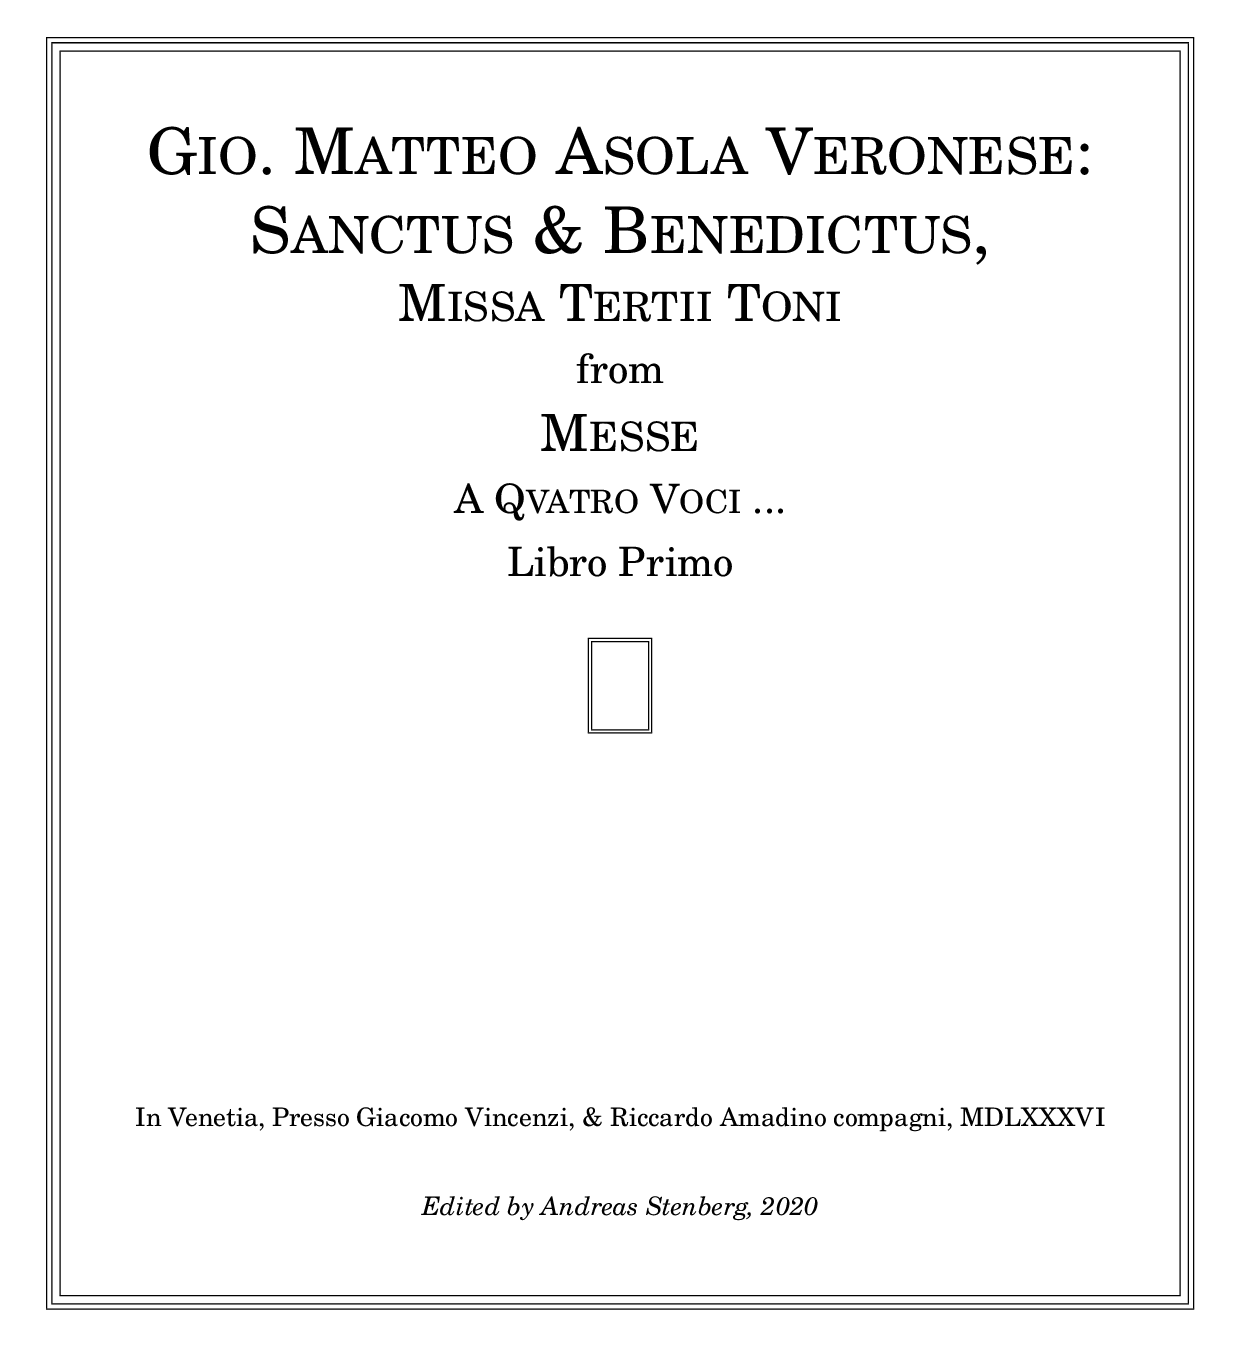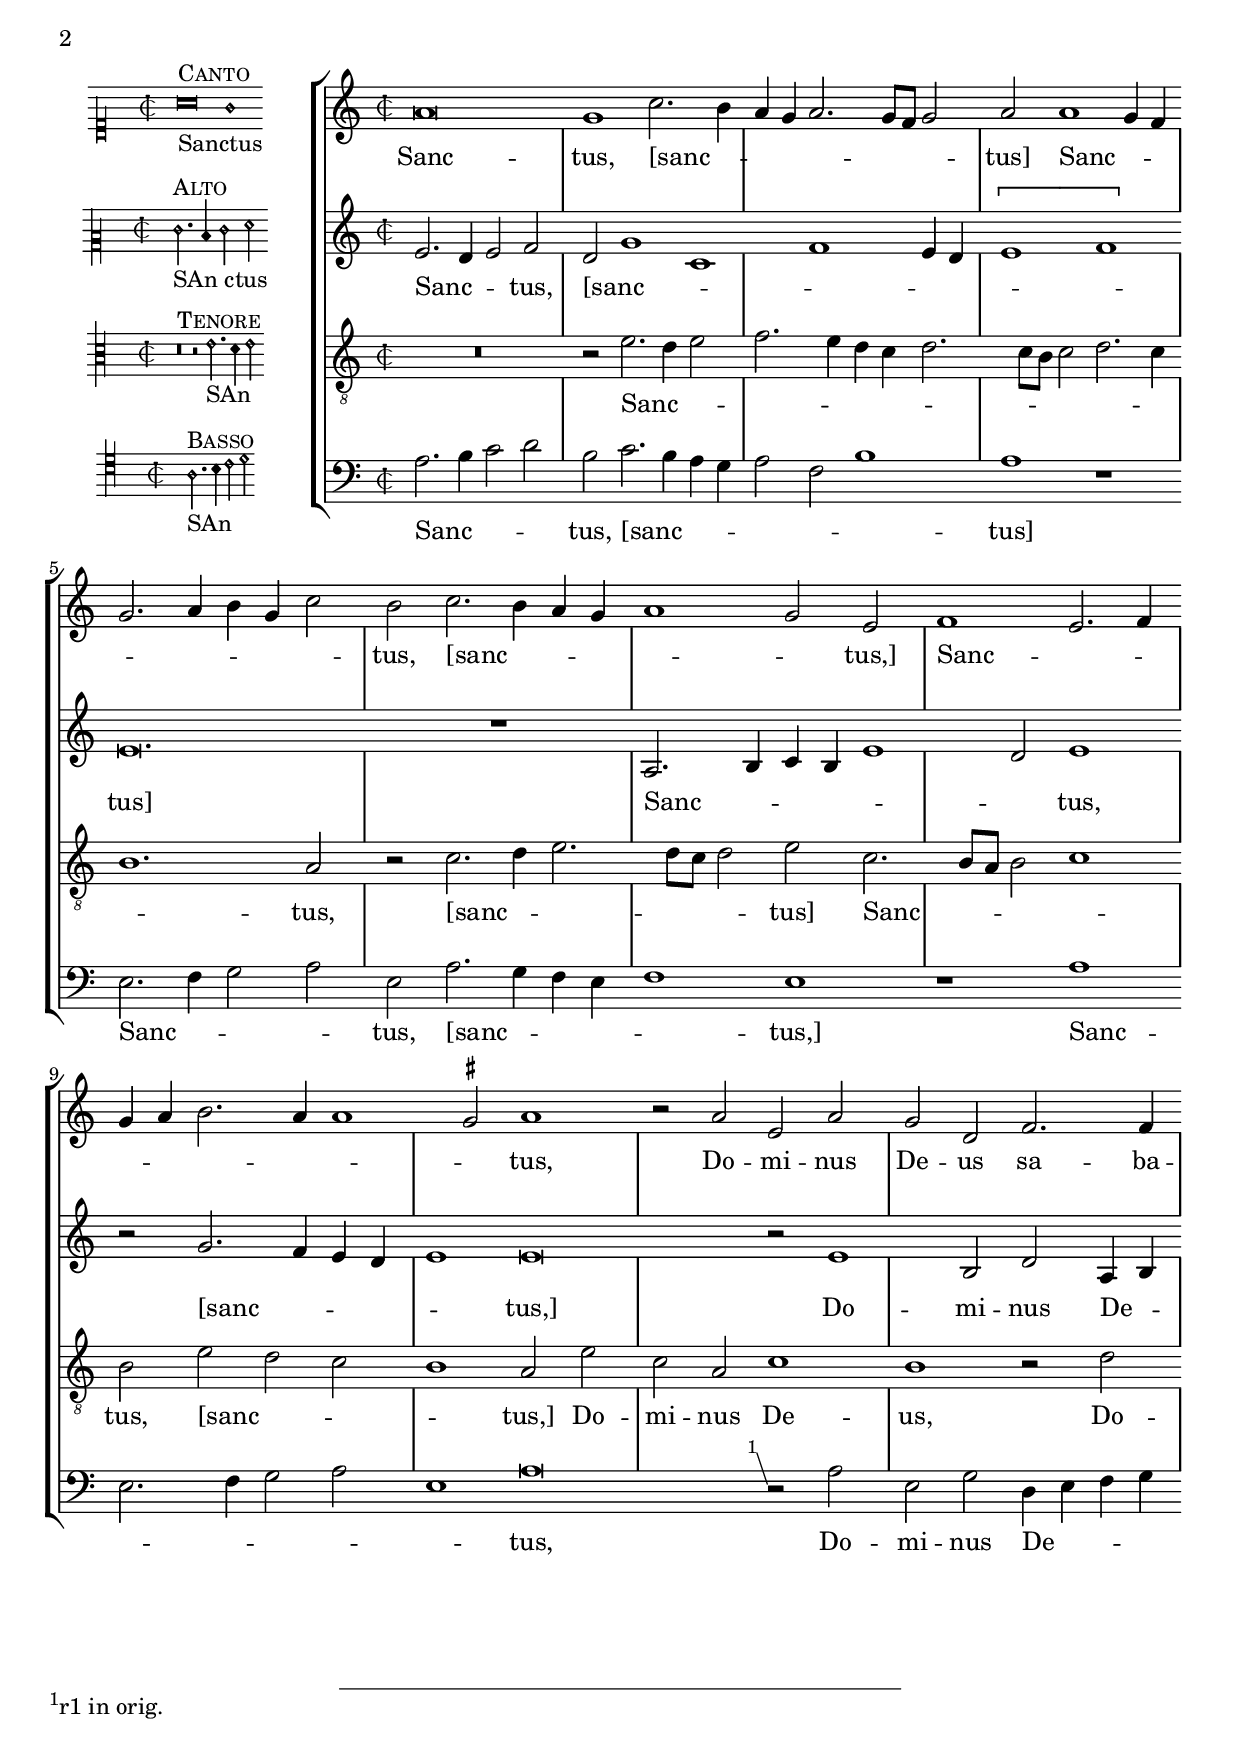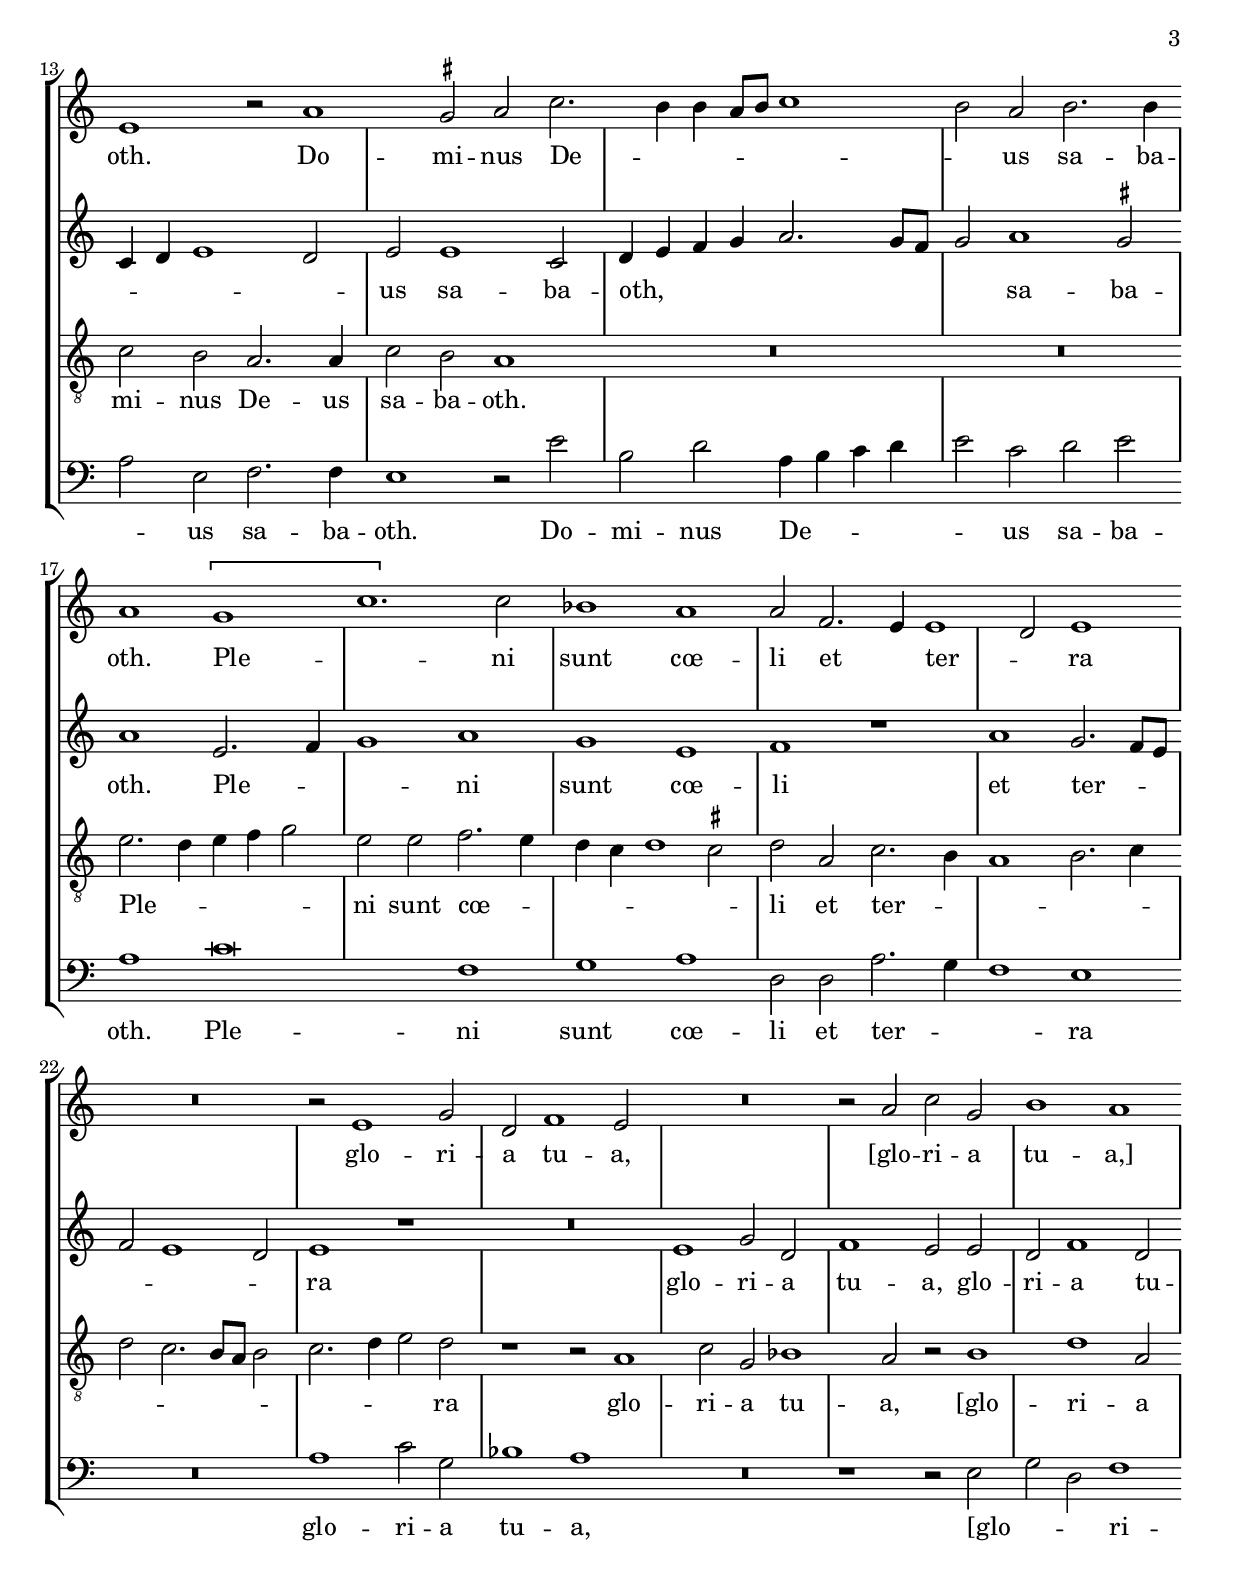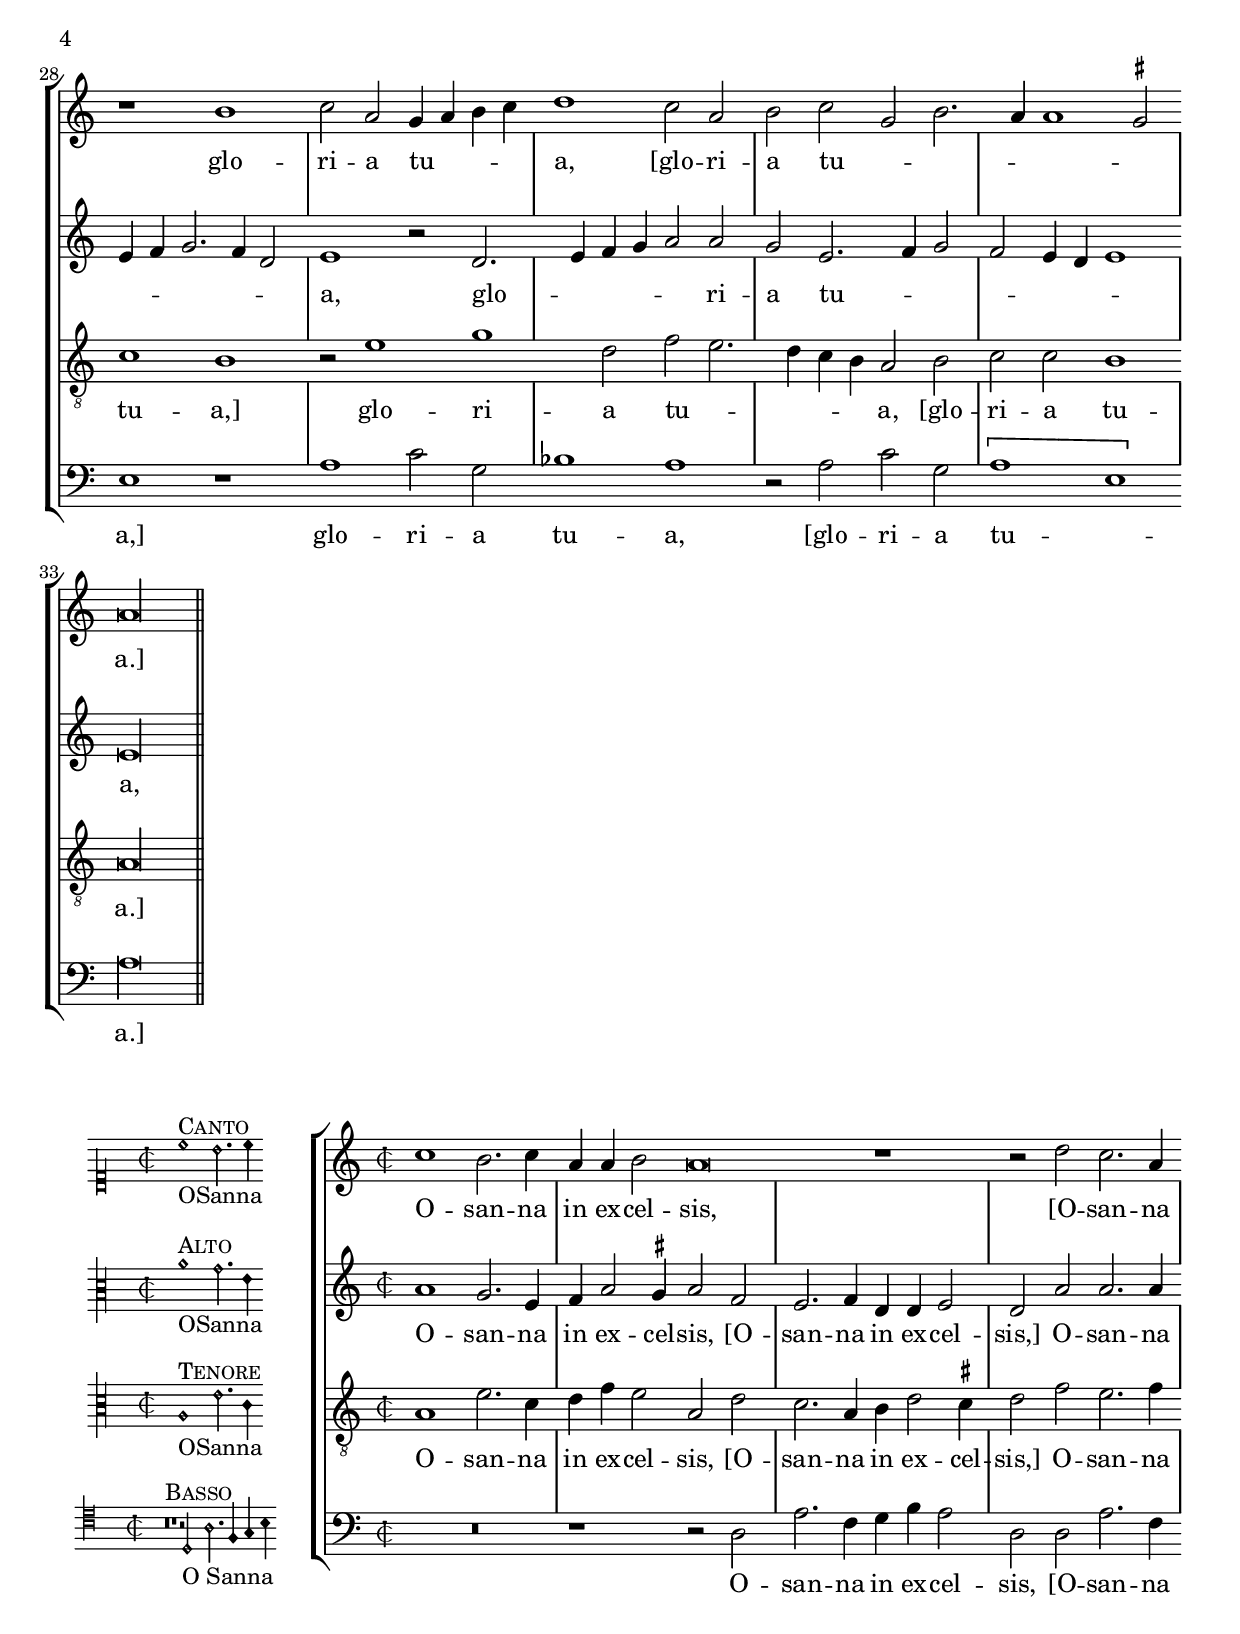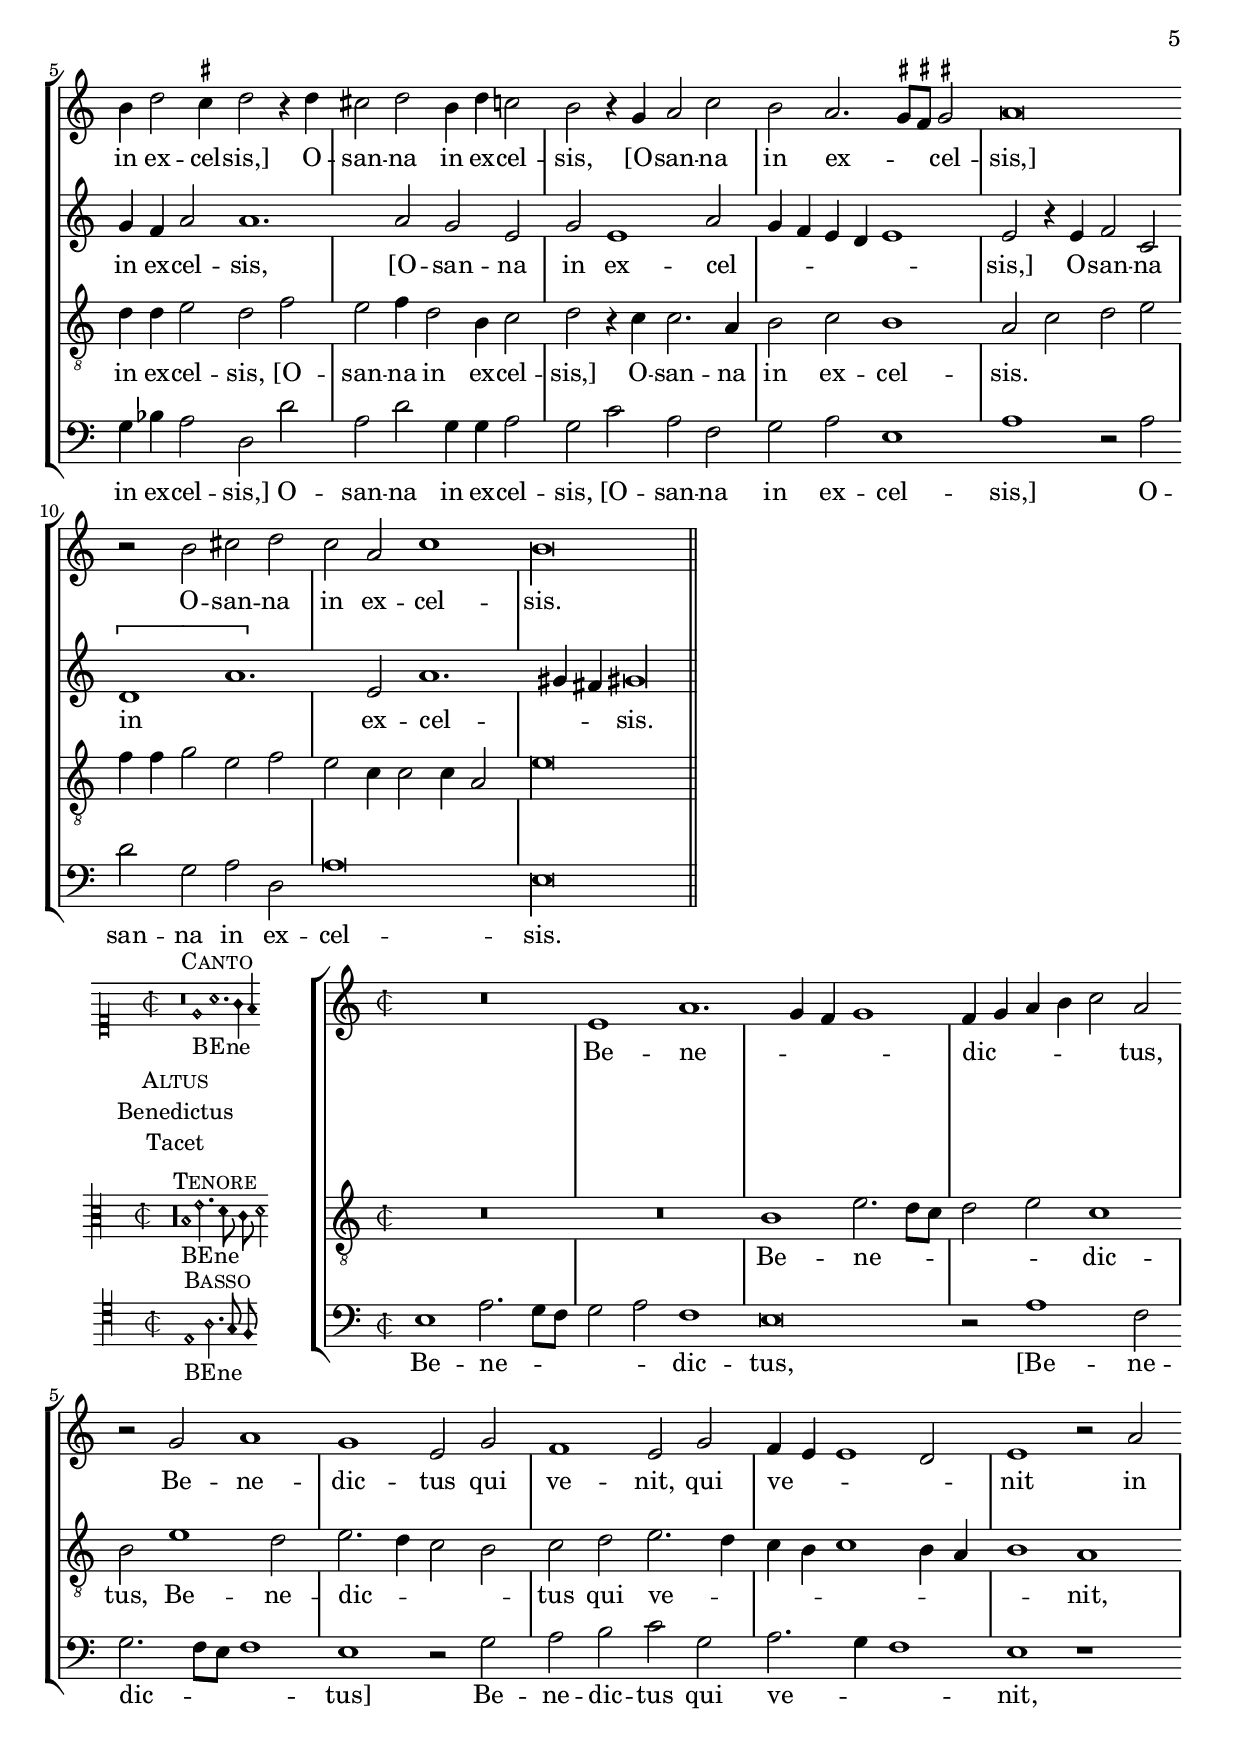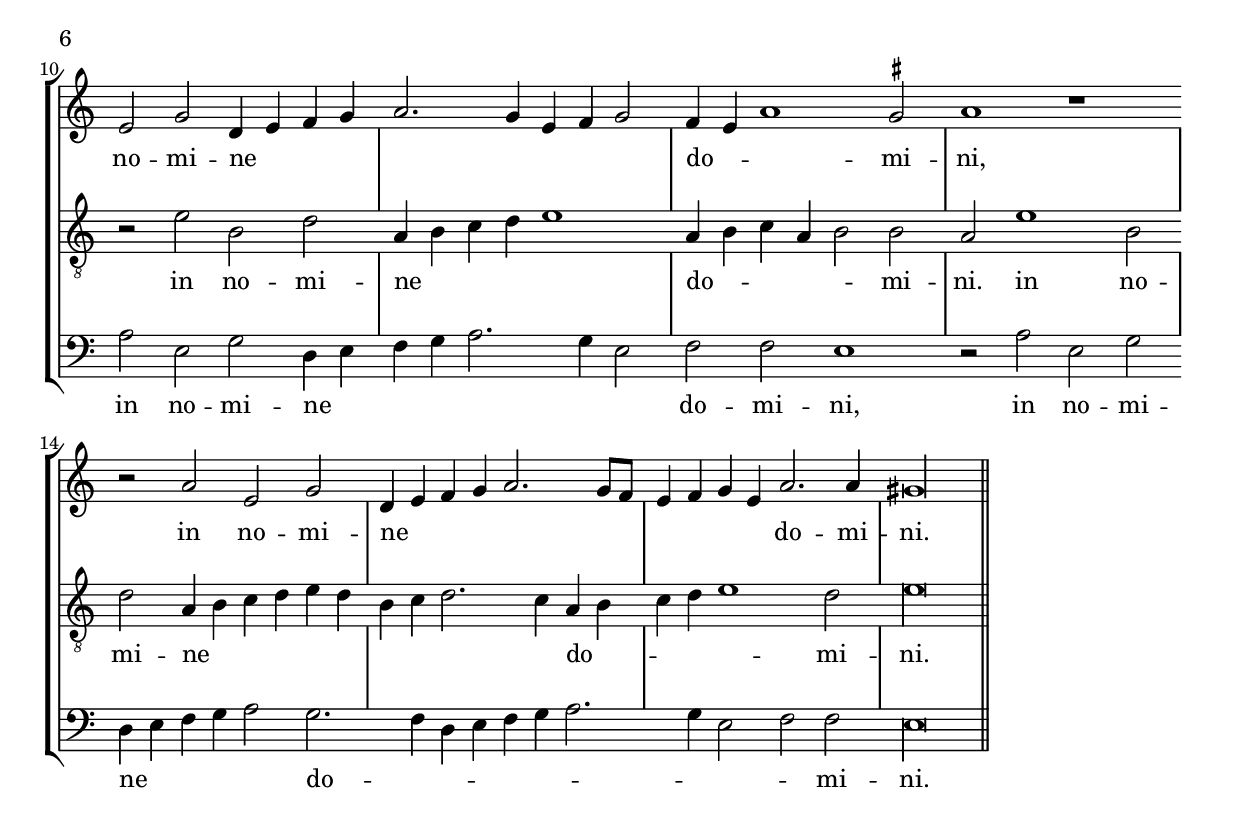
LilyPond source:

\version "2.20.0"
\include "deutsch.ly"
\paper {

  two-sided =##f

%  outher-margin = 3.8 \cm

  print-page-number = ##t

  print-first-page-number = ##f

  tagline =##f


  page-breaking = #ly:minimal-breaking


  ragged-bottom = ##t


  ragged-last-bottom = ##t


  print-all-headers = ##t

%{

  oddHeaderMarkup = \markup {



    \column {


      \fill-line { \hspace #'0.1


                   \fontsize #8



                   \fromproperty #'page:page-number-string



      }


      \hspace #'0.5


      \fill-line { \hspace #'0.1 \fontsize #-3 "Dominico Massenzio; Magnificat from Davidica Psalmodia Vespertina, Roma 1643" \hspace #'0.1 }


      \fill-line { \hspace #'0.1 \fontsize #-4 "Edited by Andreas Stenberg 2020" \hspace #'0.1 }


      \hspace #'0.5



    }


  }



  evenHeaderMarkup  = \markup {


    \column {


      \fill-line {


        \fontsize #8



        \fromproperty #'page:page-number-string



        \hspace #'0.1


      }


      \hspace #'0.5


      \fill-line { \hspace #'0.1 \fontsize #-3 "Dominico Massenzio; Magnificat from Davidica Psalmodia Vespertina, Roma 1643" \hspace #'0.1 }


      \fill-line { \hspace #'0.1 \fontsize #-4 "Edited by Andreas Stenberg 2020" \hspace #'0.1 }


      \hspace #'0.5



    }


  }

%}

  tocActMarkup = \markup \large \column {


    \hspace #0.5


    \fill-line { \null \italic \fromproperty #'toc:text \null }


    \hspace #0.5


  }


}


tocAct =


#(define-music-function (text) (markup?)


   (add-toc-item! 'tocActMarkup text))


\markup {\column {

  \combine \null \vspace #'1



  \fill-line { \box \pad-markup #0.2 \box \pad-markup #0.5 \box \pad-markup #7


               \center-column {

                 \fontsize #'9 \smallCaps "Gio. Matteo Asola Veronese:"
                 \combine \null \vspace #0.5

                 \fontsize #'9 \smallCaps "Sanctus & Benedictus,"

                 \combine \null \vspace #0.5

                 \fontsize #'7 \smallCaps "Missa Tertii Toni"

                 \combine \null \vspace #0.5


                 \fontsize #'5 "from"

                 \combine \null \vspace #0.5


                 \fontsize #'7 \smallCaps "Messe"

                 \combine \null \vspace #0.5


                 \fontsize #'5 \smallCaps "A Qvatro Voci ..."

                 \combine \null \vspace #0.5


                 \fontsize #'5 "Libro Primo"

                 \combine \null \vspace #0.5


                 %{


       \fontsize #'3 "A TRE E A QVATRO"

       \combine \null \vspace #1.0


       \fontsize #'3 "VOCI"


                 %}

                 \combine \null \vspace #1.0


                 \box \box \pad-markup #2.5

%% An EPS-file located in the same directory as this source-file should be included
%                 \epsfile #X #44 #"Canto-frontpage-of-print-cutout.eps"

                 \combine \null \vspace #1.0


                 \vspace #12


                 \fontsize #'1 "In Venetia, Presso Giacomo Vincenzi, & Riccardo Amadino compagni, MDLXXXVI"

                 \combine \null \vspace #1.7


                 \fontsize #'1 \italic "Edited by Andreas Stenberg, 2020"



               }



  }


  \combine \null \vspace #0.5



         }


}


%% ad Includes to music files here ( Files should contain tocItem references

\pageBreak

ficta = \once \set suggestAccidentals =##t

global = {
  \override Staff.TimeSignature.style = #'mensural
  \key c \major
}
%% PDF pag. 19.
sopMusic = \relative c' {

  \set Score.tempoHideNote = ##t
  \tempo 2 = 106
  \time 2/2
  \set Timing.measureLength = #(ly:make-moment 4/2)
  \override Staff.BarLine.transparent = ##t
  a'\breve
  g1 c2.( h4
  a4 g4 a2. g8 f8 g2)
  a2 a1( g4 f4
  g2. a4 h4 g4 c2)
  h2 c2.( h4 a4 g4		%% end of first line (last o first page).
  a1 g2) e2
  f1( e2. f4
  g4 a4 h2. a4 a1
       \ficta gis2) a1
  r2 a2 e2 a2
  g2 d2 f2. f4
  e1 r2 a1
     \ficta gis2 a2 c2.(
     h4 			%% end of second line (first on second page).
     h4 a8 h8 c1
  h2) a2 h2. h4
  a1 \[g1(
  c1.)\] c2
  b1 a1
  a2 f2.( e4) e1(
     d2) e1
  R\breve
  r2 e1 g2
  d2 f1 e2
  R\breve			%% end of third line.
  r2 a2 c2 g2
  h1 a1
  r1 h1
  c2 a2 g4( a4 h4 c4)
  d1 c2 a2
  h2 c2( g2 h2.
     a4 a1 \ficta gis2)
  \cadenzaOn
  a\longa*1/2
  \revert Staff.BarLine.transparent
  \bar "||"
  \cadenzaOff
}
sopWords = \lyricmode {
Sanc -- tus, [sanc -- tus]
Sanc -- tus, [sanc -- tus,] Sanc -- tus,
Do -- mi -- nus De -- us sa -- ba -- oth.
Do -- mi -- nus De -- us sa -- ba -- oth.
Ple -- ni sunt cœ -- li et ter -- ra glo -- ri -- a tu -- a,
[glo -- ri -- a tu -- a,] glo -- ri -- a tu -- a,
[glo -- ri -- a tu -- a.]
}
%% PDF p.52.
altoMusic = \relative c' {
  \override Staff.BarLine.transparent = ##t
  e2.( d4 e2) f2
  d2( g1 c,1
     f1 e4 d4
  \[e1 f1)\]
  e\breve. r1
  a,2.( h4 c4 h4 e1
      d2) e1
  r2 g2.( f4 e4 d4			%% end of first line in orig.
  e1) e\breve
     r2 e1
     h2 d2 a4( h4
  c4 d4 e1 d2)
  e2 e1 c2
  d4( e4 f4 g4 a2. g8 f8
  g2) a1 \ficta gis2
  a1					%% end of second line.
  e2.( f4 g1)
  a1 g1
  e1 f1
  r1 a1
  g2.( f8 e8 f2 e1
        d2)
  e1 r1
  R\breve
  e1 g2 d2
  f1 e2 e2
  d2 f1 d2(				%% end of third line.
  e4 f4 g2. f4 d2)
  e1 r2 d2.(
    e4 f4 g4 a2) a2
  g2 e2.( f4 g2
  f2 e4 d4 e1)
  e\longa*1/2
  \revert Staff.BarLine.transparent
}
altoWords = \lyricmode {
Sanc -- tus, [sanc -- tus]
Sanc -- tus, [sanc -- tus,]
Do -- mi -- nus De -- us sa -- ba -- oth,
sa -- ba -- oth.
Ple -- ni sunt cœ -- li et ter -- ra glo -- ri -- a tu -- a,
glo -- ri -- a tu -- a, glo -- ri -- a tu -- a,
[glo -- ri -- a tu -- a.]
}
%% PDF p.90
tenorMusic = \relative c {
  \clef "G_8"
  \override Staff.BarLine.transparent = ##t
  R\breve
  r2 e'2.( d4 e2
  f2. e4 d4 c4 d2.
      c8 h8 c2 d2. c4
  h1.) a2
  r2 c2.( d4 e2.
     d8 c8 d2) e2			%% end of first line last on first page.
  c2.(
     h8 a8 h2 c1)
  h2 e2( d2 c2
  h1) a2 e'2
  c2 a2 c1
  h1 r2 d2
  c2 h2 a2. a4
  c2 h2 a1
  R\breve*2
  e'2.( d4				%% end of second line (first on second page).
  e4 f4 g2)
  e2 e2 f2.( e4
  d4 c4 d1 \ficta cis2)
  d2 a2 c2.( h4
  a1 h2. c4
  d2 c2. h8 a8 h2
  c2. d4 e2) d2				%% end of third line
  r1 r2 a1
     c2 g2 b1
     a2 r2 h1
     d1 a2
  c1 h1
  r2 e1 g1
     d2 f2( e2.
     d4 c4 h4) a2 h2
  c2 c2 h1
  a\longa*1/2
  \revert Staff.BarLine.transparent
}
tenorWords = \lyricmode {
Sanc -- tus, [sanc -- tus]
Sanc -- tus, [sanc -- tus,] %Sanc -- tus, [sanc -- tus,]
Do -- mi -- nus De -- us,
Do -- mi -- nus De -- us sa -- ba -- oth.
Ple -- ni sunt cœ -- li et ter -- ra glo -- ri -- a tu -- a,
[glo -- ri -- a tu -- a,] glo -- ri -- a tu -- a,
[glo -- ri -- a tu -- a.]
}
bassMusic = \relative c {
  \override Staff.BarLine.transparent = ##t
  a'2.( h4 c2 d2)
  h2 c2.( h4 a4 g4
  a2 f2 h1)
  a1 r1
  e2.( f4 g2 a2)
  e2 a2.( g4 f4 e4
  f1) e1
  r1 a1(
  e2. f4 g2 a2
  e1) a\breve
    \footnote #'(-1 . 3) "r1 in orig." r2 a2
  e2 g2 d4( e4 f4 g4
  a2) e2 f2. f4
  e1 r2 e'2
  h2 d2 a4( h4 c4 d4			%% end of second line (first on second page).
  e2) c2 d2 e2
  a,1 c\breve
      f,1
  g1 a1
  d,2 d2 a'2.( g4
  f1) e1
  R\breve
  a1 c2 g2
  b1 a1
  R\breve
  r1 r2 e2(				%% end of third line
  g2 d2) f1
  e1 r1
  a1 c2 g2
  b1 a1
  r2 a2 c2 g2
  \[a1( e1)\]
  a\longa*1/2
  \revert Staff.BarLine.transparent
}
bassWords = \lyricmode {
Sanc -- tus, [sanc -- tus]
Sanc -- tus, [sanc -- tus,] Sanc -- tus,
Do -- mi -- nus De -- us sa -- ba -- oth.
Do -- mi -- nus De -- us sa -- ba -- oth.
Ple -- ni sunt cœ -- li et ter -- ra glo -- ri -- a tu -- a,
[glo -- ri -- a,] glo -- ri -- a tu -- a,
[glo -- ri -- a tu -- a.]
}
incipitDiscantus = \markup {
  \score {
    {
      %      \set Staff.instrumentName = #"Tenor "
      \override NoteHead.style = #'neomensural
      \override Rest.style = #'neomensural
      \override Staff.TimeSignature.style = #'mensural
      \cadenzaOn
      \clef "petrucci-c1"
      \key c \major
      \time 2/2
      a'\breve^\markup { \smallCaps"Canto"}
      _"Sanctus"
      g'1
    }
    \layout {
      \context {
        \Voice
        \remove "Ligature_bracket_engraver"
        \consists "Mensural_ligature_engraver"
      }
      line-width = 4.5\cm
    }
  }
}


incipitAltus = \markup {
  \score {
    {
      %      \set Staff.instrumentName = #"Tenor "
      \override NoteHead.style = #'neomensural
      \override Rest.style = #'neomensural
      \override Staff.TimeSignature.style = #'mensural
      \cadenzaOn
      \clef "petrucci-c2"
      \key c \major
      \time 2/2
      e'2.^\markup \smallCaps"Alto"
      _"SAn ctus"
      d'4 e'2 f'2
    }
    \layout {
      \context {
        \Voice
        \remove "Ligature_bracket_engraver"
        \consists "Mensural_ligature_engraver"
      }
      line-width = 4.5\cm
    }
  }
}


incipitTenor = \markup {
  \score {
    {
      %      \set Staff.instrumentName = #"Tenor "
      \override NoteHead.style = #'neomensural
      \override Rest.style = #'neomensural
      \override Staff.TimeSignature.style = #'mensural
      \cadenzaOn
      \clef "petrucci-c3"
      \key c \major
      \time 2/2
      r\breve^\markup \smallCaps"Tenore"
      r2 e'2._"SAn"
      d'4 e'2
    }
    \layout {
      \context {
        \Voice
        \remove "Ligature_bracket_engraver"
        \consists "Mensural_ligature_engraver"
      }
      line-width = 5.0\cm
    }
  }
}
#(append! supported-clefs '(("mensural-f3" . ("clefs.mensural.f" 0 0))))

incipitBassus = \markup {
  \score {
    {
      %      \set Staff.instrumentName = #"Tenor "
      \override NoteHead.style = #'neomensural
      \override Rest.style = #'neomensural
      \override Staff.TimeSignature.style = #'mensural
      \cadenzaOn
      \clef "petrucci-c4"
      \key c \major
      \time 2/2
      a2.^\markup \smallCaps"Basso"
      _"SAn"
      h4 c'2 d'2
    }
    \layout {
      \context {
        \Voice
        \remove "Ligature_bracket_engraver"
        \consists "Mensural_ligature_engraver"
      }
      line-width = 4.5\cm
    }
  }
}


\score {
  <<
    \new StaffGroup \with {
      \override VerticalAxisGroup.staff-staff-spacing = #'((basic-distance . 12))
    } <<
      \new Staff = treble <<
        \set Staff.instrumentName = \incipitDiscantus
        \new Voice = "sopranos" {
          \set  Staff.midiInstrument ="choir aahs"
          %	\voiceOne
          << \global \sopMusic >>
        }
      >>
      \new Lyrics = sopranos { s1 }

      \new Staff = "medius" <<
        \set Staff.instrumentName = \incipitAltus

        \new Voice = "altos" {
          %	\voiceTwo
          \set  Staff.midiInstrument ="choir aahs"
          << \global \altoMusic >>
        }
      >>

      \new Lyrics = "altos" { s1 }
      \new Staff = tenors <<
        \set Staff.instrumentName = \incipitTenor

        \clef "treble"
        \new Voice = "tenors" {
          \set  Staff.midiInstrument ="choir aahs"
          %	\voiceOne
          << \global \tenorMusic >>
        }
      >>
      \new Lyrics = "tenors" { s1 }

      \new Staff ="basses" {
        \set Staff.instrumentName = \incipitBassus

        \new Voice = "basses" {
          \set  Staff.midiInstrument ="choir aahs"
          \clef "bass"
          %	\voiceTwo
          << \global \bassMusic >>
        }
      }
    >>
    \new Lyrics = basses { s1 }

    \context Lyrics = sopranos \lyricsto sopranos \sopWords
    \context Lyrics = altos \lyricsto altos \altoWords
    \context Lyrics = tenors \lyricsto tenors \tenorWords
    \context Lyrics = basses \lyricsto basses \bassWords
  >>
  \layout {
    \context {
      \Score
      % no bars in staves
      %      \override BarLine.transparent = ##t

    }
    % the next three instructions keep the lyrics between the bar lines
    \context {
      \Lyrics
      \consists "Bar_engraver"
      \override BarLine.transparent = ##t
    }
    \context {
      \StaffGroup
      \consists "Separating_line_group_engraver"
    }
    \context {
      \Voice
      % no slurs
      \override Slur.transparent = ##t
      % Comment in the below "\remove" command to allow line
      % breaking also at those barlines where a note overlaps
      % into the next bar.  The command is commented out in this
      % short example score, but especially for large scores, you
      % will typically yield better line breaking and thus improve
      % overall spacing if you comment in the following command.
      %\remove "Forbid_line_break_engraver"
    }
    indent = 4.5\cm
  }

}

%% Osanna in excelsis

globalII= {
  \override Staff.TimeSignature.style = #'mensural
  \key c \major
}

sopMusicII= \relative c'' {

  \set Score.tempoHideNote = ##t
  \tempo 2 = 106
  \time 2/2
  \set Timing.measureLength = #(ly:make-moment 4/2)
  \override Staff.BarLine.transparent = ##t
  c1 h2. c4
  a4 a4 h2 a\breve
  r1
  r2 d2 c2. a4
  h4 d2 \ficta cis4 d2 r4 d4
  cis2 d2 			%% end of first line in exelsis.
  h4 d4 c2
  h2 r4 g4 a2 c2
  h2 a2.( \ficta gis8 \ficta fis8) \ficta gis!2
  a\breve
  r2 h2 cis2 d2
  c2 a2 c1
  \cadenzaOn
  h\longa*1/2
  \revert Staff.BarLine.transparent
  \bar "||"
  \cadenzaOff
}
sopWordsII = \lyricmode {
  \repeat unfold 2 {
  O -- san -- na in ex -- cel -- sis,
  [O -- san -- na in ex -- cel -- sis,]
  }
  O -- san -- na in ex -- cel -- sis.
}
altoMusicII= \relative c' {
  \override Staff.BarLine.transparent = ##t
  a'1 g2. e4
  f4 a2 \ficta gis4 a2 f2
  e2. f4 d4 d4 e2
  d2 a'2 a2. a4
  g4 f4 a2				%% end of first line in orig.
  a1.
     a2 g2 e2
  g2 e1 a2(
  g4 f4 e4 d4 e1)
  e2 r4 e4 f2 c2
  \[d1( a'1.)\]
       e2 a1.( gis4 fis4)
  gis!\longa*1/4
  \revert Staff.BarLine.transparent
  \cadenzaOff
}
altoWordsII = \lyricmode {
  \repeat unfold 2 {
  O -- san -- na in ex -- cel -- sis,
  [O -- san -- na in ex -- cel -- sis,]
  }
  O -- san -- na in ex -- cel -- sis.
}
tenorMusicII= \relative c' {
  \clef "G_8"
  \override Staff.BarLine.transparent = ##t
  a1 e'2. c4
  d4 f4 e2 a,2 d2
  c2. a4 h4 d2 \ficta cis4
  d2 f2 e2. f4
  d4 d4 e2 d2 f2
  e2 f4 d2 h4 c2
  d2 r4 c4 c2. a4
  h2 c2 h1
  a2 c2 d2 e2
  f4 f4 g2 e2 f2
  e2 c4 c2 c4 a2
  e'\longa*1/2
  \revert Staff.BarLine.transparent
  \cadenzaOff
}
tenorWordsII = \lyricmode {
  \repeat unfold 2 {
  O -- san -- na in ex -- cel -- sis,
  [O -- san -- na in ex -- cel -- sis,]
  }
  O -- san -- na in ex -- cel -- sis.
}
bassMusicII= \relative c {
  \override Staff.BarLine.transparent = ##t
  R\breve
  r1 r2 d2
  a'2. f4 g4 h4 a2
  d,2 d2 a'2. f4
  g4 b4 a2 d,2 d'2
  a2 d2 			%% end of first line in  orig.
  g,4 g4 a2
  g2 c2 a2 f2
  g2 a2 e1
  a1 r2 a2
  d2 g,2 a2 d,2
  a'\breve
  e\longa*1/2
  \revert Staff.BarLine.transparent
}
bassWordsII = \lyricmode {
  \repeat unfold 2 {
  O -- san -- na in ex -- cel -- sis,
  [O -- san -- na in ex -- cel -- sis,]
  }
  O -- san -- na in ex -- cel -- sis.
}
incipitDiscantus = \markup {
  \score {
    {
      %      \set Staff.instrumentName = #"Tenor "
      \override NoteHead.style = #'neomensural
      \override Rest.style = #'neomensural
      \override Staff.TimeSignature.style = #'mensural
      \cadenzaOn
      \clef "petrucci-c1"
      \key c \major
      \time 2/2

      c''1 ^\markup { \smallCaps"Canto"} _"OSanna"
      h'2. c''4
    }
    \layout {
      \context {
        \Voice
        \remove "Ligature_bracket_engraver"
        \consists "Mensural_ligature_engraver"
      }
      line-width = 4.5\cm
    }
  }
}


incipitAltus = \markup {
  \score {
    {
      %      \set Staff.instrumentName = #"Tenor "
      \override NoteHead.style = #'neomensural
      \override Rest.style = #'neomensural
      \override Staff.TimeSignature.style = #'mensural
      \cadenzaOn
      \clef "petrucci-c3"
      \key c \major
      \time 2/2
      a'1^\markup \smallCaps"Alto"_"OSanna"
      g'2. e'4
    }
    \layout {
      \context {
        \Voice
        \remove "Ligature_bracket_engraver"
        \consists "Mensural_ligature_engraver"
      }
      line-width = 4.5\cm
    }
  }
}


incipitTenor = \markup {
  \score {
    {
      %      \set Staff.instrumentName = #"Tenor "
      \override NoteHead.style = #'neomensural
      \override Rest.style = #'neomensural
      \override Staff.TimeSignature.style = #'mensural
      \cadenzaOn
      \clef "petrucci-c3"
      \key c \major
      \time 2/2
      a1^\markup \smallCaps"Tenore" _"OSanna"
      e'2. c'4
    }
    \layout {
      \context {
        \Voice
        \remove "Ligature_bracket_engraver"
        \consists "Mensural_ligature_engraver"
      }
      line-width = 5.0\cm
    }
  }
}
#(append! supported-clefs '(("mensural-f3" . ("clefs.mensural.f" 0 0))))

incipitBassus = \markup {
  \score {
    {
      %      \set Staff.instrumentName = #"Tenor "
      \override NoteHead.style = #'neomensural
      \override Rest.style = #'neomensural
      \override Staff.TimeSignature.style = #'mensural
      \cadenzaOn
      \clef "mensural-c4"
      \key c \major
      \time 2/2
      r\breve^\markup \smallCaps"Basso"
      r1 r2 d2_"O Sanna"
      a2. f4 g4 h4
    }
    \layout {
      \context {
        \Voice
        \remove "Ligature_bracket_engraver"
        \consists "Mensural_ligature_engraver"
      }
      line-width = 4.5\cm
    }
  }
}


\score {
  <<
    \new StaffGroup \with {
      \override VerticalAxisGroup.staff-staff-spacing = #'((basic-distance . 12))
    } <<
      \new Staff = treble <<
        \set Staff.instrumentName = \incipitDiscantus
        \new Voice = "sopranos" {
          \set  Staff.midiInstrument ="choir aahs"
          %	\voiceOne
          << \globalII\sopMusicII>>
        }
      >>
      \new Lyrics = sopranos { s1 }

      \new Staff = "medius" <<
        \set Staff.instrumentName = \incipitAltus

        \new Voice = "altos" {
          %	\voiceTwo
          \set  Staff.midiInstrument ="choir aahs"
          << \globalII\altoMusicII>>
        }
      >>

      \new Lyrics = "altos" { s1 }
      \new Staff = tenors <<
        \set Staff.instrumentName = \incipitTenor

        \clef "treble"
        \new Voice = "tenors" {
          \set  Staff.midiInstrument ="choir aahs"
          %	\voiceOne
          << \globalII\tenorMusicII>>
        }
      >>
      \new Lyrics = "tenors" { s1 }

      \new Staff ="basses" {
        \set Staff.instrumentName = \incipitBassus

        \new Voice = "basses" {
          \set  Staff.midiInstrument ="choir aahs"
          \clef "bass"
          %	\voiceTwo
          << \globalII\bassMusicII>>
        }
      }
    >>
    \new Lyrics = basses { s1 }

    \context Lyrics = sopranos \lyricsto sopranos \sopWordsII
    \context Lyrics = altos \lyricsto altos \altoWordsII
    \context Lyrics = tenors \lyricsto tenors \tenorWordsII
    \context Lyrics = basses \lyricsto basses \bassWordsII
  >>
  \layout {
    \context {
      \Score
      % no bars in staves
      %      \override BarLine.transparent = ##t

    }
    % the next three instructions keep the lyrics between the bar lines
    \context {
      \Lyrics
      \consists "Bar_engraver"
      \override BarLine.transparent = ##t
    }
    \context {
      \StaffGroup
      \consists "Separating_line_group_engraver"
    }
    \context {
      \Voice
      % no slurs
      \override Slur.transparent = ##t
      % Comment in the below "\remove" command to allow line
      % breaking also at those barlines where a note overlaps
      % into the next bar.  The command is commented out in this
      % short example score, but especially for large scores, you
      % will typically yield better line breaking and thus improve
      % overall spacing if you comment in the following command.
      %\remove "Forbid_line_break_engraver"
    }
    indent = 4.5\cm
  }

}

%% Benedictus

globalIII = {
  \override Staff.TimeSignature.style = #'mensural
  \key c \major
}

sopMusicIII = \relative c'' {

  \set Score.tempoHideNote = ##t
  \tempo 2 = 106
  \time 2/2
  \set Timing.measureLength = #(ly:make-moment 4/2)
  \override Staff.BarLine.transparent = ##t
  R\breve
  e,1 a1.(
     g4 f4 g1)
  f4( g4 a4 h4 c2) a2
  r2 g2 a1
  g1 e2 g2
  f1 e2 g2
  f4( e4 e1 d2)
  e1 		%% end of firat line
  r2 a2
  e2 g2 d4( e4 f4 g4
  a2. g4 e4 f4 g2)
  f4( e4 a1) \ficta gis2
  a1 r1
  r2 a2
  e2 g2 d4( e4 f4 g4
  a2. g8 f8 	%% end of second line
  e4 f4 g4 e4) a2. a4
  \cadenzaOn
  gis\longa*1/2
  \revert Staff.BarLine.transparent
  \bar "||"
  \cadenzaOff
}
sopWordsIII = \lyricmode {
  Be -- ne -- dic -- tus,
  Be -- ne -- dic -- tus qui ve -- nit,
  qui ve -- nit in no -- mi -- ne do -- mi -- ni,
  in no -- mi -- ne do -- mi -- ni.
}
altoMusicIII = \relative c' {
  \override Staff.BarLine.transparent = ##t
  s\breve*17 %s1
  \revert Staff.BarLine.transparent
}
altoWordsIII = \lyricmode {
  Mon
}
tenorMusicIII = \relative c' {
  \clef "G_8"
  \override Staff.BarLine.transparent = ##t
  R\breve*2
  h1 e2.( d8 c8
  d2 e2) c1
  h2 e1 d2
  e2.( d4 c2 h2)
  c2 d2 e2.( d4
  c4 h4 c1 h4 a4		%% end of first line in orig.
  h1) a1
  r2 e'2 h2 d2
  a4( h4 c4 d4 e1)
  a,4( h4 c4 a4 h2) h2
  a2 e'1 h2
  d2 a4( h4 c4 d4		%% end of second line
  e4 d4 h4 c4 d2. c4)
  a4( h4 c4 d4 e1) d2
  e\longa*1/2
  \revert Staff.BarLine.transparent
}
tenorWordsIII = \lyricmode {
  Be -- ne -- dic -- tus,
  Be -- ne -- dic -- tus qui ve -- nit,
  in no -- mi -- ne do -- mi -- ni.
  in no -- mi -- ne do -- mi -- ni.
}
bassMusicIII = \relative c {
  \override Staff.BarLine.transparent = ##t
  e1 a2.( g8 f8
  g2 a2) f1
  e\breve
  r2 a1 f2
  g2.( f8 e8 f1)
  e1 r2 g2
  a2 h2 c2 g2
  a2.( g4		%% end of first line in orig.
  f1)
  e1 r1
  a2
  e2 g2 d4( e4 f4 g4
  a2. g4 e2) f2 f2
  e1 r2 a2
  e2 g2 d4( e4 f4 g4
  a2) g2.( f4		%% end of second line.
  d4 e4
  f4 g4 a2. g4 e2
  f2) f2
  e\longa*1/2
  \revert Staff.BarLine.transparent
}
bassWordsIII = \lyricmode {
  Be -- ne -- dic -- tus,
  [Be -- ne -- dic -- tus]
  Be -- ne -- dic -- tus qui ve -- nit,
  in no -- mi -- ne do -- mi -- ni,
  in no -- mi -- ne do -- mi -- ni.
}
incipitDiscantus = \markup {
  \score {
    {
      %      \set Staff.instrumentName = #"Tenor "
      \override NoteHead.style = #'neomensural
      \override Rest.style = #'neomensural
      \override Staff.TimeSignature.style = #'mensural
      \cadenzaOn
      \clef "petrucci-c1"
      \key c \major
      \time 2/2

      r\breve^\markup { \smallCaps"Canto"}
      e'1_"BEne"
      a'1. g'4 f'4
    }
    \layout {
      \context {
        \Voice
        \remove "Ligature_bracket_engraver"
        \consists "Mensural_ligature_engraver"
      }
      line-width = 4.5\cm
    }
  }
}


incipitAltus = \markup {
  \score {
    {
      %      \set Staff.instrumentName = #"Tenor "
      \override NoteHead.style = #'neomensural
      \override Rest.style = #'neomensural
      \override Staff.TimeSignature.style = #'mensural
      \cadenzaOn
      \clef "petrucci-c3"
      \key c \major
      \time 2/2
      r2^\markup \smallCaps"Alto"_"KYrie"
      a2 a2 h2 c'1
    }
    \layout {
      \context {
        \Voice
        \remove "Ligature_bracket_engraver"
        \consists "Mensural_ligature_engraver"
      }
      line-width = 4.5\cm
    }
  }
}


incipitTenor = \markup {
  \score {
    {
      %      \set Staff.instrumentName = #"Tenor "
      \override NoteHead.style = #'neomensural
      \override Rest.style = #'neomensural
      \override Staff.TimeSignature.style = #'mensural
      \cadenzaOn
      \clef "petrucci-c3"
      \key c \major
      \time 2/2
      r\longa ^\markup \smallCaps"Tenore"
      h1_"BEne"
      e'2. d'8 c'8 d'2
    }
    \layout {
      \context {
        \Voice
        \remove "Ligature_bracket_engraver"
        \consists "Mensural_ligature_engraver"
      }
      line-width = 5.0\cm
    }
  }
}
#(append! supported-clefs '(("mensural-f3" . ("clefs.mensural.f" 0 0))))

incipitBassus = \markup {
  \score {
    {
      %      \set Staff.instrumentName = #"Tenor "
      \override NoteHead.style = #'neomensural
      \override Rest.style = #'neomensural
      \override Staff.TimeSignature.style = #'mensural
      \cadenzaOn
      \clef "petrucci-c4"
      \key c \major
      \time 2/2
      e1^\markup \smallCaps"Basso"_"BEne"
      a2. g8 f8
    }
    \layout {
      \context {
        \Voice
        \remove "Ligature_bracket_engraver"
        \consists "Mensural_ligature_engraver"
      }
      line-width = 4.5\cm
    }
  }
}


\score {
  <<
    \new StaffGroup \with {
      \override VerticalAxisGroup.staff-staff-spacing = #'((basic-distance . 12))
    } <<
      \new Staff = treble <<
        \set Staff.instrumentName = \incipitDiscantus
        \new Voice = "sopranos" {
          \set  Staff.midiInstrument ="choir aahs"
          %	\voiceOne
          << \globalIII \sopMusicIII >>
        }
      >>
      \new Lyrics = sopranos { s1 }

      \new Staff = "medius" <<
        \set Staff.instrumentName = \markup {
          \center-column {
            \smallCaps "Altus"
            "Benedictus"
            "Tacet"
          }
        }

        \new Voice = "altos" {
          \stopStaff
          \hide Staff.Clef
          \hide Staff.TimeSignature
          %	\voiceTwo
          \set  Staff.midiInstrument ="choir aahs"
          << \globalIII \altoMusicIII >>
        }
      >>

      \new Lyrics = "altos" { s1 }
      \new Staff = tenors <<
        \set Staff.instrumentName = \incipitTenor

        \clef "treble"
        \new Voice = "tenors" {
          \set  Staff.midiInstrument ="choir aahs"
          %	\voiceOne
          << \globalIII \tenorMusicIII >>
        }
      >>
      \new Lyrics = "tenors" { s1 }

      \new Staff ="basses" {
        \set Staff.instrumentName = \incipitBassus

        \new Voice = "basses" {
          \set  Staff.midiInstrument ="choir aahs"
          \clef "bass"
          %	\voiceTwo
          << \globalIII \bassMusicIII >>
        }
      }
    >>
    \new Lyrics = basses { s1 }

    \context Lyrics = sopranos \lyricsto sopranos \sopWordsIII
    \context Lyrics = altos \lyricsto altos \altoWordsIII
    \context Lyrics = tenors \lyricsto tenors \tenorWordsIII
    \context Lyrics = basses \lyricsto basses \bassWordsIII
  >>
  \layout {
    \context {
      \Score
      % no bars in staves
      %      \override BarLine.transparent = ##t

    }
    % the next three instructions keep the lyrics between the bar lines
     \context {
    \Staff
    \RemoveEmptyStaves
  }
    \context {
      \Lyrics
      \consists "Bar_engraver"
      \override BarLine.transparent = ##t
    }
    \context {
      \StaffGroup
      \consists "Separating_line_group_engraver"
    }
    \context {
      \Voice
      % no slurs
      \override Slur.transparent = ##t
      % Comment in the below "\remove" command to allow line
      % breaking also at those barlines where a note overlaps
      % into the next bar.  The command is commented out in this
      % short example score, but especially for large scores, you
      % will typically yield better line breaking and thus improve
      % overall spacing if you comment in the following command.
      %\remove "Forbid_line_break_engraver"
    }
    indent = 4.5\cm
  }

}
%% Midi

\score {
  <<
    \new StaffGroup <<
      \new Staff = treble <<
        \set Staff.instrumentName = \incipitDiscantus
        \new Voice = "sopranos" {
          \set  Staff.midiInstrument ="choir aahs"
          %	\voiceOne
          << \global { \sopMusic s1 \sopMusicII s1 \sopMusicIII s1 \sopMusicII } >>
        }
      >>
      \new Lyrics = sopranos { s1 }

      \new Staff = "medius" <<
        \set Staff.instrumentName = \incipitAltus

        \new Voice = "altos" {
          %	\voiceTwo
          \set  Staff.midiInstrument ="choir aahs"
          << \global { \altoMusic s1  \altoMusicII s1 \altoMusicIII s1 \altoMusicII } >>
        }
      >>

      \new Lyrics = "altos" { s1 }
      \new Staff = tenors <<
        \set Staff.instrumentName = \incipitTenor

        \clef "treble"
        \new Voice = "tenors" {
          \set  Staff.midiInstrument ="choir aahs"
          %	\voiceOne
          << \global { \tenorMusic s1 \tenorMusicII s1 \tenorMusicIII s1 \tenorMusicII } >>
        }
      >>
      \new Lyrics = "tenors" { s1 }

      \new Staff ="basses" {
        \set Staff.instrumentName = \incipitBassus

        \new Voice = "basses" {
          \set  Staff.midiInstrument ="choir aahs"
          \clef "G_8"
          %	\voiceTwo
          << \global { \bassMusic s1 \bassMusicII s1 \bassMusicIII s1 \bassMusicII } >>
        }
      }
    >>
    \new Lyrics = basses { s1 }

    \context Lyrics = sopranos \lyricsto sopranos \sopWords
    \context Lyrics = altos \lyricsto altos \altoWords
    \context Lyrics = tenors \lyricsto tenors \tenorWords
    \context Lyrics = basses \lyricsto basses \bassWords
  >>
  \midi {}
%  \layout {}
}
\paper {
  ragged-bottom = ##t
  ragged-last-bottom = ##t
  ragged-last = ##t
}
